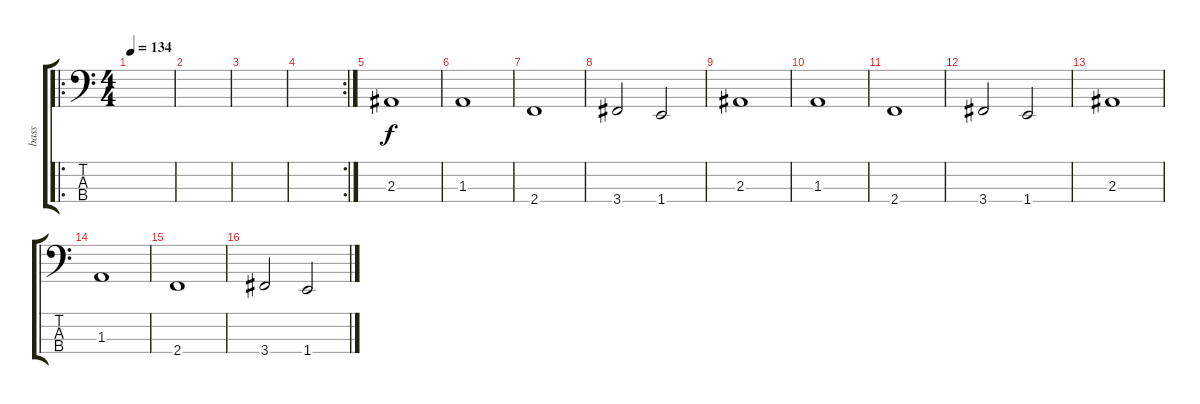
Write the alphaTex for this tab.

\track ("bass" "bass") {instrument electricbasspick}
\staff {score tabs}
\tuning (Gb2 Db2 Ab1 Eb1) {hide}
\ro
\ts (4 4)
\tempo 134
\clef f4
\ks c
|
|
|
\rc 2
|
2.3.1 |
1.3.1 |
2.4.1 |
3.4.2 1.4.2 |
2.3.1 |
1.3.1 |
2.4.1 |
3.4.2 1.4.2 |
2.3.1 |
1.3.1 |
2.4.1 |
3.4.2 1.4.2
